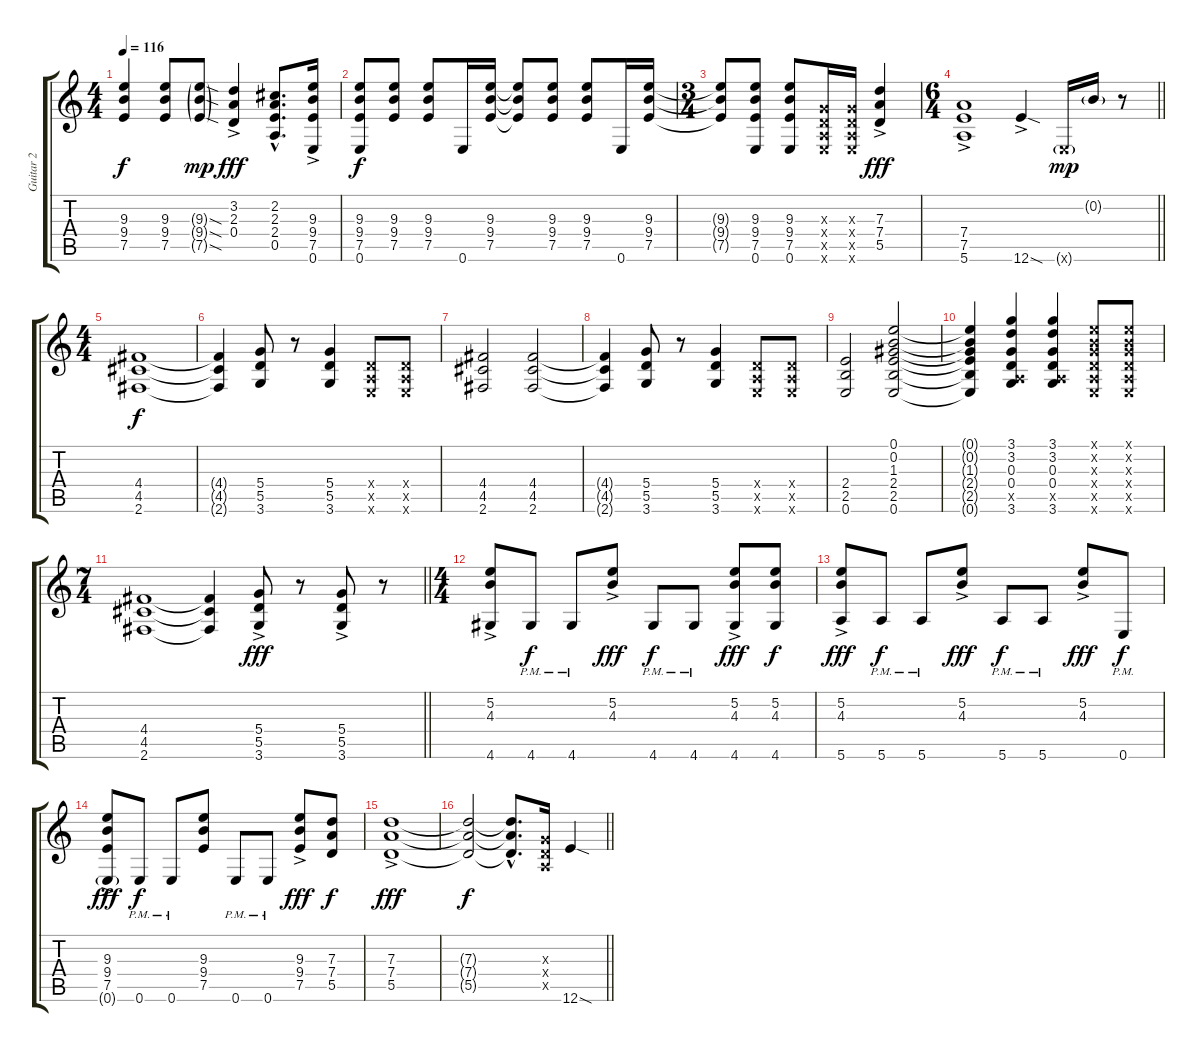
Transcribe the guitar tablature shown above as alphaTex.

\track ("Guitar 2" "Guitar 2") {instrument electricguitarclean}
\staff {score tabs}
\tuning (E4 B3 G3 D3 A2 E2) {hide}
\ts (4 4)
\tempo 116
\clef g2
\ks c
(9.3{t} 9.4{t} 7.5{t}).4{dy f} (9.3 9.4 7.5).8 (9.3{sod g} 9.4{sod g} 7.5{sod g}).8{dy mp} (3.2{ac} 2.3{ac} 0.4{ac}).4{dy fff} (2.2{hac} 2.3{hac} 2.4{hac} 0.5{hac}).8{d} (9.3{ac} 9.4{ac} 7.5{ac} 0.6{ac}).16 |
(9.3 9.4 7.5 0.6).8{dy f} (9.3 9.4 7.5).8 (9.3 9.4 7.5).8 0.6.16 (9.3 9.4 7.5).16 (9.3{t} 9.4{t} 7.5{t}).8 (9.3 9.4 7.5).8 (9.3 9.4 7.5).8 0.6.16 (9.3 9.4 7.5).16 |
\ts (3 4)
(9.3{t} 9.4{t} 7.5{t}).8 (9.3 9.4 7.5 0.6).8 (9.3 9.4 7.5 0.6).8 (0.3{x} 0.4{x} 0.5{x} 0.6{x}).16 (0.3{x} 0.4{x} 0.5{x} 0.6{x}).16 (7.3{ac} 7.4{ac} 5.5{ac}).4{dy fff} |
\ts (6 4)
\barLineRight lightlight
(7.4{ac} 7.5{ac} 5.6{ac}).1 12.6{sod ac}.4 0.6{g x}.16{dy mp} 0.2{g}.16 r.8 |
\ts (4 4)
(4.4 4.5 2.6).1{dy f} |
(4.4{t} 4.5{t} 2.6{t}).4 (5.4 5.5 3.6).8 r.8 (5.4 5.5 3.6).4 (0.4{x} 0.5{x} 0.6{x}).8 (0.4{x} 0.5{x} 0.6{x}).8 |
(4.4 4.5 2.6).2 (4.4 4.5 2.6).2 |
(4.4{t} 4.5{t} 2.6{t}).4 (5.4 5.5 3.6).8 r.8 (5.4 5.5 3.6).4 (0.4{x} 0.5{x} 0.6{x}).8 (0.4{x} 0.5{x} 0.6{x}).8 |
(2.4 2.5 0.6).2 (0.1 0.2 1.3 2.4 2.5 0.6).2 |
(0.1{t} 0.2{t} 1.3{t} 2.4{t} 2.5{t} 0.6{t}).4 (3.1 3.2 0.3 0.4 0.5{x} 3.6).4 (3.1 3.2 0.3 0.4 0.5{x} 3.6).4 (0.1{x} 0.2{x} 0.3{x} 0.4{x} 0.5{x} 0.6{x}).8 (0.1{x} 0.2{x} 0.3{x} 0.4{x} 0.5{x} 0.6{x}).8 |
\ts (7 4)
\barLineRight lightlight
(4.4 4.5 2.6).1 (4.4{t} 4.5{t} 2.6{t}).4 (5.4{ac} 5.5{ac} 3.6{ac}).8{dy fff} r.8 (5.4{ac} 5.5{ac} 3.6{ac}).8 r.8 |
\ts (4 4)
(5.2{ac} 4.3{ac} 4.6{ac}).8 4.6{pm}.8{dy f} 4.6{pm}.8 (5.2{ac} 4.3{ac}).8{dy fff} 4.6{pm}.8{dy f} 4.6{pm}.8 (5.2{ac} 4.3{ac} 4.6{ac}).8{dy fff} (5.2 4.3 4.6).8{dy f} |
(5.2{ac} 4.3{ac} 5.6{ac}).8{dy fff} 5.6{pm}.8{dy f} 5.6{pm}.8 (5.2{ac} 4.3{ac}).8{dy fff} 5.6{pm}.8{dy f} 5.6{pm}.8 (5.2{ac} 4.3{ac}).8{dy fff} 0.6{pm}.8{dy f} |
(9.3{ac} 9.4{ac} 7.5{ac} 0.6{g ac}).8{dy fff} 0.6{pm}.8{dy f} 0.6{pm}.8 (9.3 9.4 7.5).8 0.6{pm}.8 0.6{pm}.8 (9.3{ac} 9.4{ac} 7.5{ac}).8{dy fff} (7.3 7.4 5.5).8{dy f} |
(7.3{ac} 7.4{ac} 5.5{ac}).1{dy fff} |
\barLineRight lightlight
(7.3{t} 7.4{t} 5.5{t}).2{dy f} (7.3{hac t} 7.4{hac t} 5.5{hac t}).8{d} (0.3{x} 0.4{x} 0.5{x}).16 12.6{sod}.4
